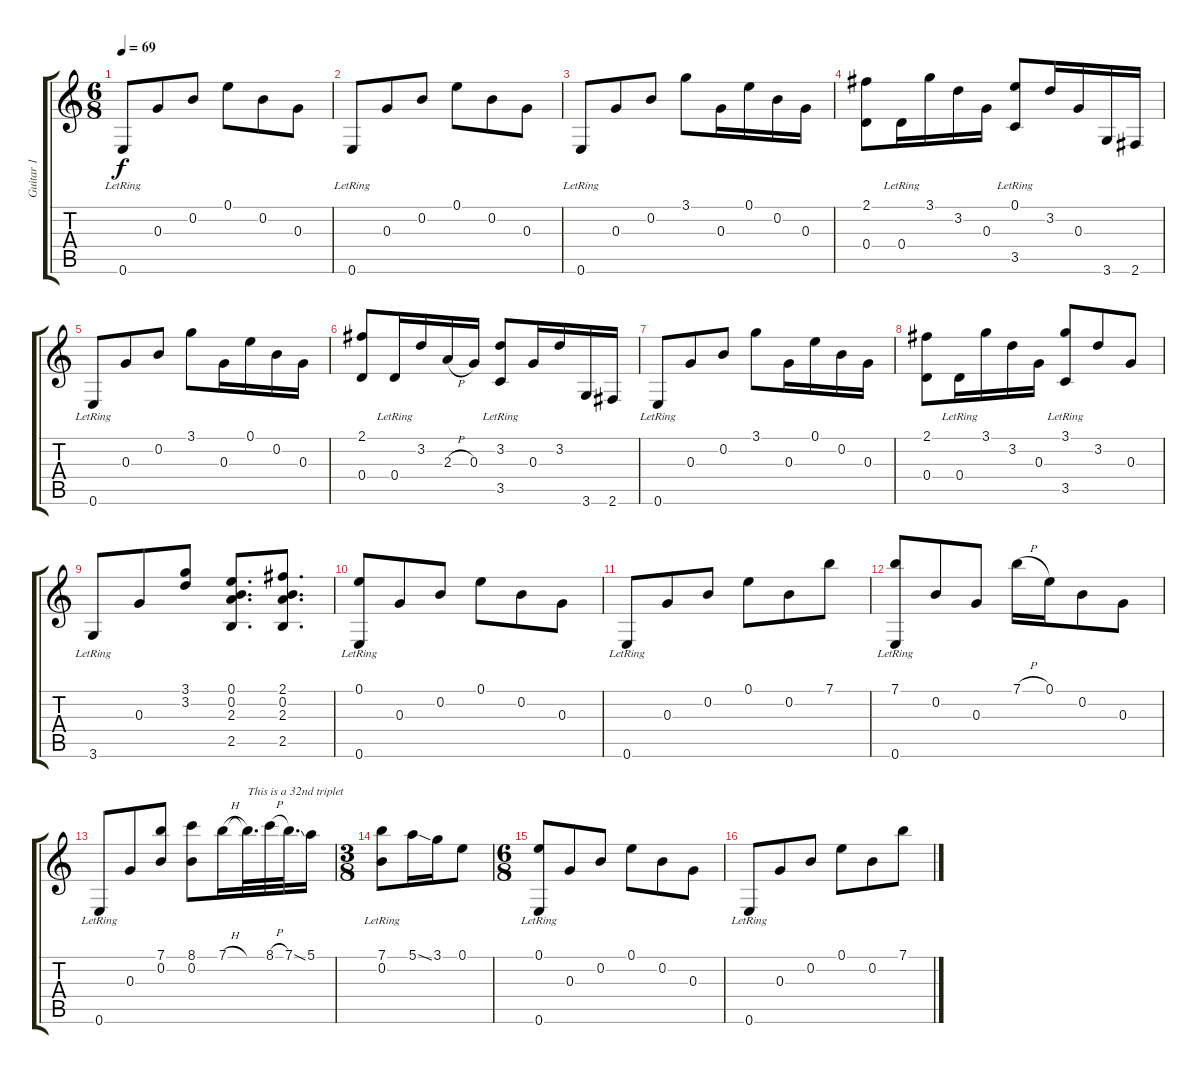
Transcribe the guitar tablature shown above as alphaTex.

\track ("Guitar 1" "Guitar 1") {solo instrument acousticguitarsteel}
\staff {score tabs}
\tuning (E4 B3 G3 D3 A2 E2) {hide}
\ts (6 8)
\tempo 69
\clef g2
\ks c
0.6{lr}.8{dy f} 0.3.8 0.2.8 0.1.8 0.2.8 0.3.8 |
0.6{lr}.8 0.3.8 0.2.8 0.1.8 0.2.8 0.3.8 |
0.6{lr}.8 0.3.8 0.2.8 3.1.8 0.3.16 0.1.16 0.2.16 0.3.16 |
(2.1 0.4).8 0.4{lr}.16 3.1.16 3.2.16 0.3.16 (0.1 3.5{lr}).8 3.2.16 0.3.16 3.6.16 2.6.16 |
0.6{lr}.8 0.3.8 0.2.8 3.1.8 0.3.16 0.1.16 0.2.16 0.3.16 |
(2.1 0.4).8 0.4{lr}.16 3.2.16 2.3{h}.16 0.3.16 (3.2 3.5{lr}).8 0.3.16 3.2.16 3.6.16 2.6.16 |
0.6{lr}.8 0.3.8 0.2.8 3.1.8 0.3.16 0.1.16 0.2.16 0.3.16 |
(2.1 0.4).8 0.4{lr}.16 3.1.16 3.2.16 0.3.16 (3.1 3.5{lr}).8 3.2.8 0.3.8 |
3.6{lr}.8 0.3.8 (3.1 3.2).8 (0.1 0.2 2.3 2.5).8{d} (2.1 0.2 2.3 2.5).8{d} |
(0.1 0.6{lr}).8 0.3.8 0.2.8 0.1.8 0.2.8 0.3.8 |
0.6{lr}.8 0.3.8 0.2.8 0.1.8 0.2.8 7.1.8 |
(7.1 0.6{lr}).8 0.2.8 0.3.8 7.1{h}.16 0.1.16 0.2.8 0.3.8 |
0.6{lr}.8 0.3.8 (7.1 0.2).8 (8.1 0.2).8 7.1{h}.16 7.1{t}.32{d txt "This is a 32nd triplet"} 8.1{h}.32 7.1{ss}.32{d} 5.1.16 |
\ts (3 8)
(7.1 0.2{lr}).8 5.1{ss}.16 3.1.16 0.1.8 |
\ts (6 8)
(0.1 0.6{lr}).8 0.3.8 0.2.8 0.1.8 0.2.8 0.3.8 |
0.6{lr}.8 0.3.8 0.2.8 0.1.8 0.2.8 7.1.8
